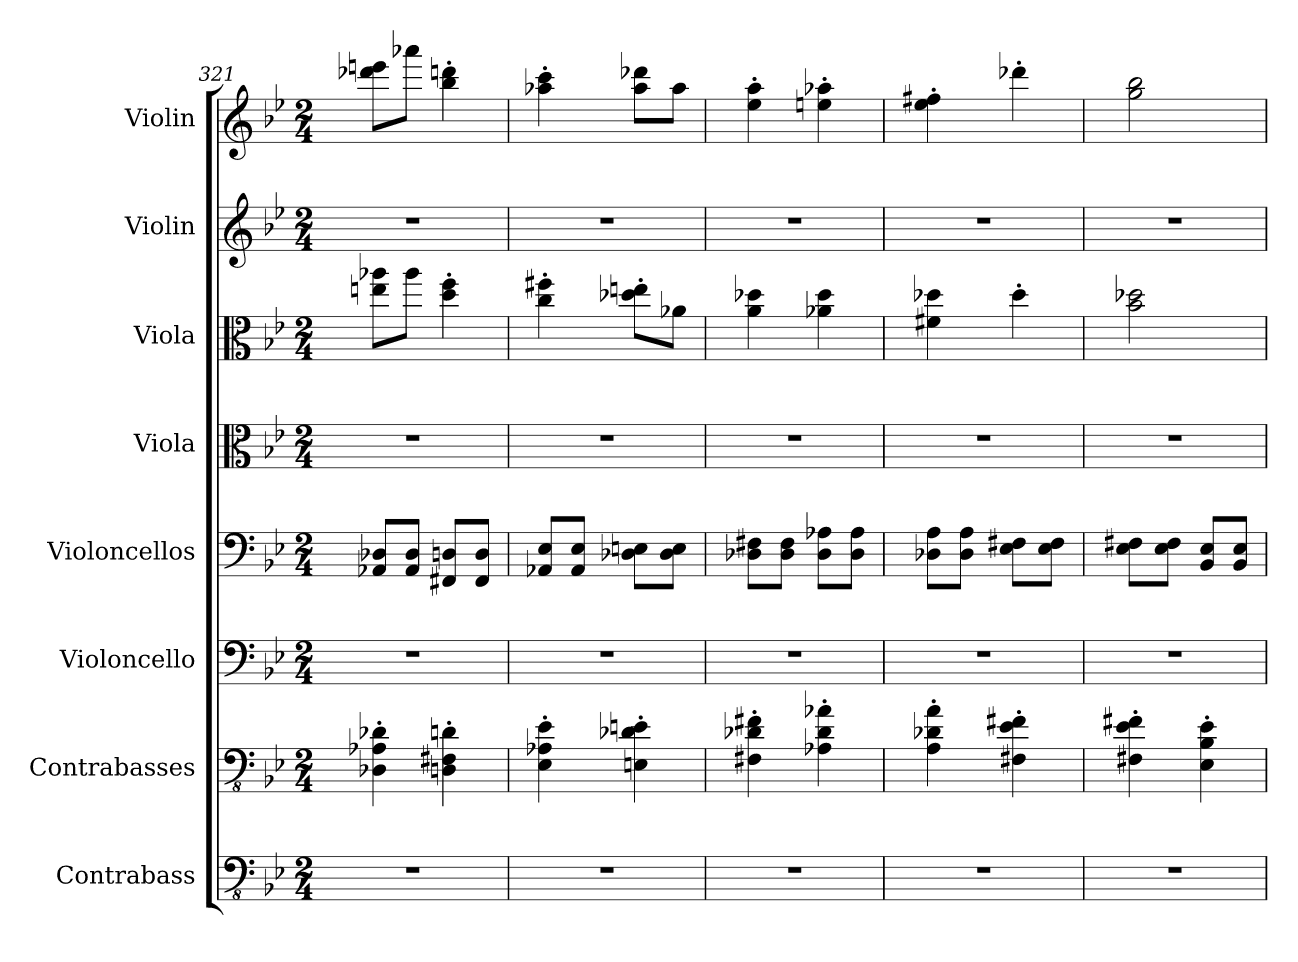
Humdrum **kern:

**kern	**kern	**kern	**kern	**kern	**kern	**kern	**kern
*part8	*part7	*part6	*part5	*part4	*part3	*part2	*part1
*staff8	*staff7	*staff6	*staff5	*staff4	*staff3	*staff2	*staff1
*I"Contrabass	*I"Contrabasses	*I"Violoncello	*I"Violoncellos	*I"Viola	*I"Viola	*I"Violin	*I"Violin
*I'Cb.	*I'Cbs.	*I'Vc.	*I'Vcs.	*I'Vla.	*I'Vla.	*I'Vln.	*I'Vln.
*clefFv4	*clefFv4	*clefF4	*clefF4	*clefC3	*clefC3	*clefG2	*clefG2
*ITrd7c12	*	*	*	*	*	*	*
*k[b-e-]	*k[b-e-]	*k[b-e-]	*k[b-e-]	*k[b-e-]	*k[b-e-]	*k[b-e-]	*k[b-e-]
*M2/4	*M2/4	*M2/4	*M2/4	*M2/4	*M2/4	*M2/4	*M2/4
=321	=321	=321	=321	=321	=321	=321	=321
2r	4DD-X\' 4AA-X\' 4D-X\'	2r	8AA-X/ 8D-X/L	2r	8een\ 8aa-X\L	2r	8ddd-X\ 8eeen\L
.	.	.	8AA-/ 8D-/J	.	8aa-\J	.	8aaa-X\J
.	4DDn\' 4FF#X\' 4Dn\'	.	8FF#X/ 8Dn/L	.	4dd\' 4ff\'	.	4bb-\' 4dddn\'
.	.	.	8FF#/ 8D/J	.	.	.	.
=322	=322	=322	=322	=322	=322	=322	=322
2r	4EE-\' 4AA-X\' 4E-\'	2r	8AA-X/ 8E-/L	2r	4cc\' 4ff#X\'	2r	4aa-X\' 4ccc\'
.	.	.	8AA-/ 8E-/J	.	.	.	.
.	4EEn\' 4D-X\' 4En\'	.	8D-X\ 8En\L	.	8dd-X\' 8een\'L	.	8aa-\ 8ddd-X\L
.	.	.	8D-\ 8E\J	.	8a-X\J	.	8aa-\J
!!LO:PB:g=z
=323	=323	=323	=323	=323	=323	=323	=323
2r	4FF#X\' 4D-X\' 4F#X\'	2r	8D-X\ 8F#X\L	2r	4a\ 4dd-X\	2r	4ee-\' 4aa\'
.	.	.	8D-\ 8F#\J	.	.	.	.
.	4AA-X\' 4D-\' 4A-X\'	.	8D-\ 8A-X\L	.	4a-X\ 4dd-\	.	4een\' 4aa-X\'
.	.	.	8D-\ 8A-\J	.	.	.	.
=324	=324	=324	=324	=324	=324	=324	=324
2r	4AA\' 4D-X\' 4A\'	2r	8D-X\ 8A\L	2r	4f#X\ 4dd-X\	2r	4ee-\' 4ff#X\'
.	.	.	8D-\ 8A\J	.	.	.	.
.	4FF#X\' 4E-\' 4F#X\'	.	8E-\ 8F#X\L	.	4dd-'\	.	4ddd-X'\
.	.	.	8E-\ 8F#\J	.	.	.	.
=325	=325	=325	=325	=325	=325	=325	=325
2r	4FF#X\' 4E-\' 4F#X\'	2r	8E-\ 8F#X\L	2r	2b-\ 2dd-X\	2r	2gg\ 2bb-\
.	.	.	8E-\ 8F#\J	.	.	.	.
.	4EE-\' 4BB-\' 4E-\'	.	8BB-/ 8E-/L	.	.	.	.
.	.	.	8BB-/ 8E-/J	.	.	.	.
=	=	=	=	=	=	=	=
*-	*-	*-	*-	*-	*-	*-	*-
